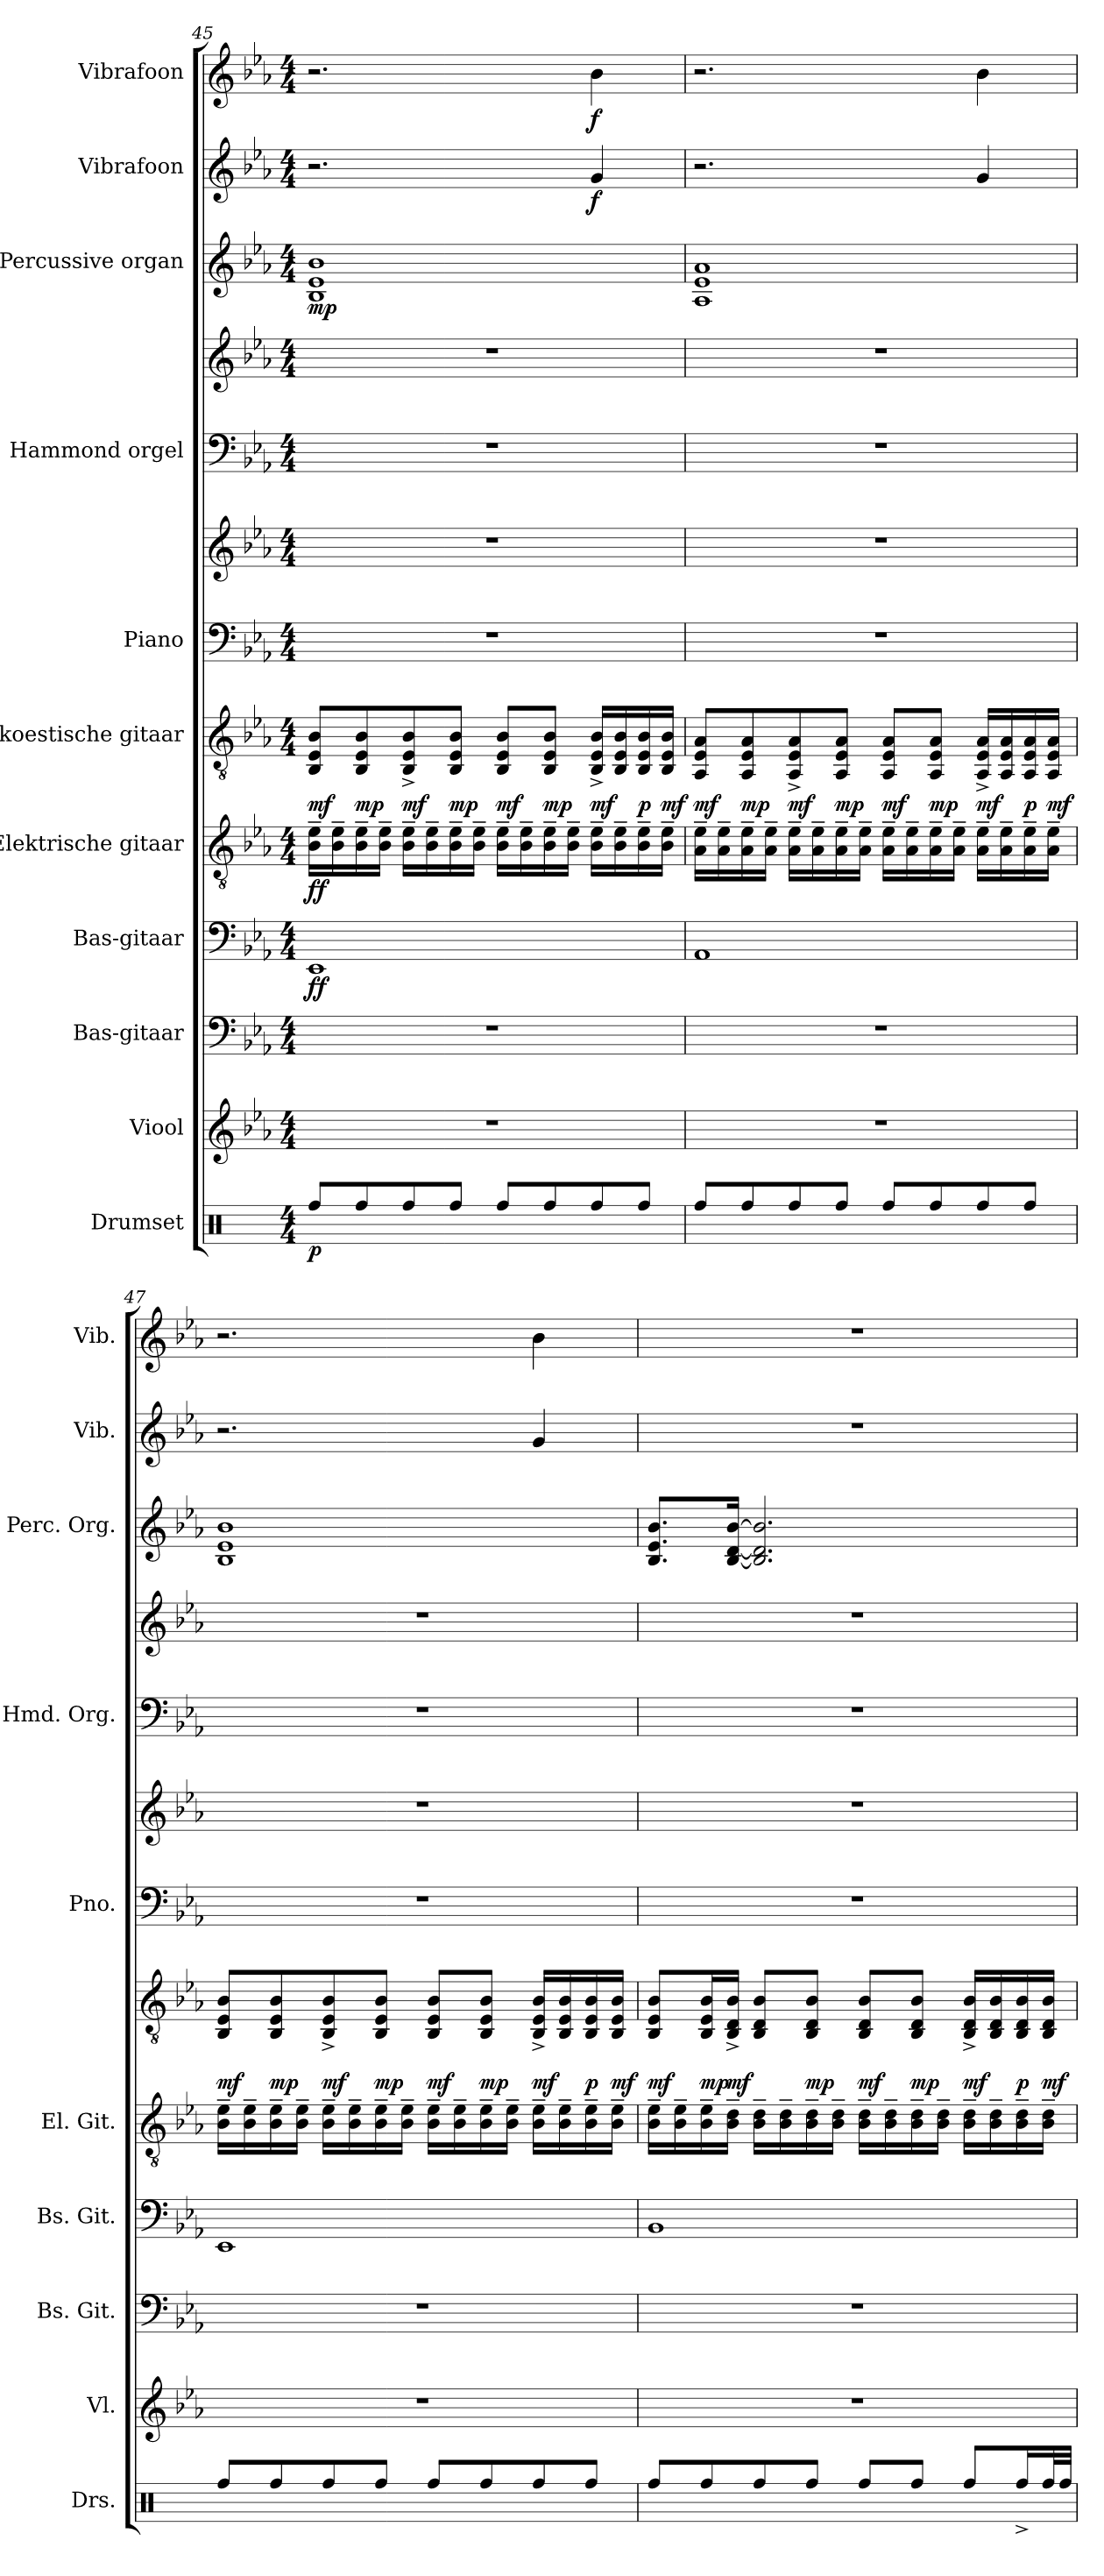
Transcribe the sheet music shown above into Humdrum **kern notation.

**kern	**dynam	**kern	**kern	**kern	**dynam	**kern	**dynam	**kern	**dynam	**kern	**kern	**kern	**kern	**kern	**dynam	**kern	**dynam	**kern	**dynam
*part11	*part11	*part10	*part9	*part8	*part8	*part7	*part7	*part6	*part6	*part5	*part5	*part4	*part4	*part3	*part3	*part2	*part2	*part1	*part1
*staff13	*staff13	*staff12	*staff11	*staff10	*staff10	*staff9	*staff9	*staff8	*staff8	*staff7	*staff6	*staff5	*staff4	*staff3	*staff3	*staff2	*staff2	*staff1	*staff1
*I"Drumset	*	*I"Viool	*I"Bas-gitaar	*I"Bas-gitaar	*	*I"Elektrische gitaar	*	*I"Akoestische gitaar	*	*I"Piano	*	*I"Hammond orgel	*	*I"Percussive organ	*	*I"Vibrafoon	*	*I"Vibrafoon	*
*I'Drs.	*	*I'Vl.	*I'Bs. Git.	*I'Bs. Git.	*	*I'El. Git.	*	*	*	*I'Pno.	*	*I'Hmd. Org.	*	*I'Perc. Org.	*	*I'Vib.	*	*I'Vib.	*
!!LO:PB:g=z
*clefX	*	*clefG2	*clefF4	*clefF4	*	*clefGv2	*	*clefGv2	*	*clefF4	*clefG2	*clefF4	*clefG2	*clefG2	*	*clefG2	*	*clefG2	*
*	*	*	*ITrd7c12	*ITrd7c12	*	*	*	*	*	*	*	*	*	*	*	*	*	*	*
*k[]	*	*k[b-e-a-]	*k[b-e-a-]	*k[b-e-a-]	*	*k[b-e-a-]	*	*k[b-e-a-]	*	*k[b-e-a-]	*k[b-e-a-]	*k[b-e-a-]	*k[b-e-a-]	*k[b-e-a-]	*	*k[b-e-a-]	*	*k[b-e-a-]	*
*M4/4	*	*M4/4	*M4/4	*M4/4	*	*M4/4	*	*M4/4	*	*M4/4	*M4/4	*M4/4	*M4/4	*M4/4	*	*M4/4	*	*M4/4	*
=45	=45	=45	=45	=45	=45	=45	=45	=45	=45	=45	=45	=45	=45	=45	=45	=45	=45	=45	=45
!	!LO:DY:b	!	!	!	!LO:DY:b	!	!LO:DY:b	!	!LO:DY:b	!	!	!	!	!	!LO:DY:b	!	!	!	!
8Rff/L	p	1r	1r	1EEE-	ff	16B-\~ 16e-\~LL	ff	8BB-/ 8E-/ 8B-/L	mf	1r	1r	1r	1r	1B- 1e- 1b-	mp	2.r	.	2.r	.
.	.	.	.	.	.	16B-\~ 16e-\~	.	.	.	.	.	.	.	.	.	.	.	.	.
!	!	!	!	!	!	!	!	!	!LO:DY:b	!	!	!	!	!	!	!	!	!	!
8Rff/	.	.	.	.	.	16B-\~ 16e-\~	.	8BB-/ 8E-/ 8B-/	mp	.	.	.	.	.	.	.	.	.	.
.	.	.	.	.	.	16B-\~ 16e-\~JJ	.	.	.	.	.	.	.	.	.	.	.	.	.
!	!	!	!	!	!	!	!	!	!LO:DY:b	!	!	!	!	!	!	!	!	!	!
8Rff/	.	.	.	.	.	16B-\~ 16e-\~LL	.	8BB-/^ 8E-/^ 8B-/^	mf	.	.	.	.	.	.	.	.	.	.
.	.	.	.	.	.	16B-\~ 16e-\~	.	.	.	.	.	.	.	.	.	.	.	.	.
!	!	!	!	!	!	!	!	!	!LO:DY:b	!	!	!	!	!	!	!	!	!	!
8Rff/J	.	.	.	.	.	16B-\~ 16e-\~	.	8BB-/ 8E-/ 8B-/J	mp	.	.	.	.	.	.	.	.	.	.
.	.	.	.	.	.	16B-\~ 16e-\~JJ	.	.	.	.	.	.	.	.	.	.	.	.	.
!	!	!	!	!	!	!	!	!	!LO:DY:b	!	!	!	!	!	!	!	!	!	!
8Rff/L	.	.	.	.	.	16B-\~ 16e-\~LL	.	8BB-/ 8E-/ 8B-/L	mf	.	.	.	.	.	.	.	.	.	.
.	.	.	.	.	.	16B-\~ 16e-\~	.	.	.	.	.	.	.	.	.	.	.	.	.
!	!	!	!	!	!	!	!	!	!LO:DY:b	!	!	!	!	!	!	!	!	!	!
8Rff/	.	.	.	.	.	16B-\~ 16e-\~	.	8BB-/ 8E-/ 8B-/J	mp	.	.	.	.	.	.	.	.	.	.
.	.	.	.	.	.	16B-\~ 16e-\~JJ	.	.	.	.	.	.	.	.	.	.	.	.	.
!	!	!	!	!	!	!	!	!	!LO:DY:b	!	!	!	!	!	!	!	!LO:DY:b	!	!LO:DY:b
8Rff/	.	.	.	.	.	16B-\~ 16e-\~LL	.	16BB-/^ 16E-/^ 16B-/^LL	mf	.	.	.	.	.	.	4g/	f	4b-\	f
.	.	.	.	.	.	16B-\~ 16e-\~	.	16BB-/ 16E-/ 16B-/	.	.	.	.	.	.	.	.	.	.	.
!	!	!	!	!	!	!	!	!	!LO:DY:b	!	!	!	!	!	!	!	!	!	!
8Rff/J	.	.	.	.	.	16B-\~ 16e-\~	.	16BB-/ 16E-/ 16B-/	p	.	.	.	.	.	.	.	.	.	.
!	!	!	!	!	!	!	!	!	!LO:DY:b	!	!	!	!	!	!	!	!	!	!
.	.	.	.	.	.	16B-\~ 16e-\~JJ	.	16BB-/ 16E-/ 16B-/JJ	mf	.	.	.	.	.	.	.	.	.	.
=46	=46	=46	=46	=46	=46	=46	=46	=46	=46	=46	=46	=46	=46	=46	=46	=46	=46	=46	=46
!	!	!	!	!	!	!	!	!	!LO:DY:b	!	!	!	!	!	!	!	!	!	!
8Rff/L	.	1r	1r	1AAA-	.	16A-\~ 16e-\~LL	.	8AA-/ 8E-/ 8A-/L	mf	1r	1r	1r	1r	1A- 1e- 1a-	.	2.r	.	2.r	.
.	.	.	.	.	.	16A-\~ 16e-\~	.	.	.	.	.	.	.	.	.	.	.	.	.
!	!	!	!	!	!	!	!	!	!LO:DY:b	!	!	!	!	!	!	!	!	!	!
8Rff/	.	.	.	.	.	16A-\~ 16e-\~	.	8AA-/ 8E-/ 8A-/	mp	.	.	.	.	.	.	.	.	.	.
.	.	.	.	.	.	16A-\~ 16e-\~JJ	.	.	.	.	.	.	.	.	.	.	.	.	.
!	!	!	!	!	!	!	!	!	!LO:DY:b	!	!	!	!	!	!	!	!	!	!
8Rff/	.	.	.	.	.	16A-\~ 16e-\~LL	.	8AA-/^ 8E-/^ 8A-/^	mf	.	.	.	.	.	.	.	.	.	.
.	.	.	.	.	.	16A-\~ 16e-\~	.	.	.	.	.	.	.	.	.	.	.	.	.
!	!	!	!	!	!	!	!	!	!LO:DY:b	!	!	!	!	!	!	!	!	!	!
8Rff/J	.	.	.	.	.	16A-\~ 16e-\~	.	8AA-/ 8E-/ 8A-/J	mp	.	.	.	.	.	.	.	.	.	.
.	.	.	.	.	.	16A-\~ 16e-\~JJ	.	.	.	.	.	.	.	.	.	.	.	.	.
!	!	!	!	!	!	!	!	!	!LO:DY:b	!	!	!	!	!	!	!	!	!	!
8Rff/L	.	.	.	.	.	16A-\~ 16e-\~LL	.	8AA-/ 8E-/ 8A-/L	mf	.	.	.	.	.	.	.	.	.	.
.	.	.	.	.	.	16A-\~ 16e-\~	.	.	.	.	.	.	.	.	.	.	.	.	.
!	!	!	!	!	!	!	!	!	!LO:DY:b	!	!	!	!	!	!	!	!	!	!
8Rff/	.	.	.	.	.	16A-\~ 16e-\~	.	8AA-/ 8E-/ 8A-/J	mp	.	.	.	.	.	.	.	.	.	.
.	.	.	.	.	.	16A-\~ 16e-\~JJ	.	.	.	.	.	.	.	.	.	.	.	.	.
!	!	!	!	!	!	!	!	!	!LO:DY:b	!	!	!	!	!	!	!	!	!	!
8Rff/	.	.	.	.	.	16A-\~ 16e-\~LL	.	16AA-/^ 16E-/^ 16A-/^LL	mf	.	.	.	.	.	.	4g/	.	4b-\	.
.	.	.	.	.	.	16A-\~ 16e-\~	.	16AA-/ 16E-/ 16A-/	.	.	.	.	.	.	.	.	.	.	.
!	!	!	!	!	!	!	!	!	!LO:DY:b	!	!	!	!	!	!	!	!	!	!
8Rff/J	.	.	.	.	.	16A-\~ 16e-\~	.	16AA-/ 16E-/ 16A-/	p	.	.	.	.	.	.	.	.	.	.
!	!	!	!	!	!	!	!	!	!LO:DY:b	!	!	!	!	!	!	!	!	!	!
.	.	.	.	.	.	16A-\~ 16e-\~JJ	.	16AA-/ 16E-/ 16A-/JJ	mf	.	.	.	.	.	.	.	.	.	.
!!LO:PB:g=z
=47	=47	=47	=47	=47	=47	=47	=47	=47	=47	=47	=47	=47	=47	=47	=47	=47	=47	=47	=47
!	!	!	!	!	!	!	!	!	!LO:DY:b	!	!	!	!	!	!	!	!	!	!
8Rff/L	.	1r	1r	1EEE-	.	16B-\~ 16e-\~LL	.	8BB-/ 8E-/ 8B-/L	mf	1r	1r	1r	1r	1B- 1e- 1b-	.	2.r	.	2.r	.
.	.	.	.	.	.	16B-\~ 16e-\~	.	.	.	.	.	.	.	.	.	.	.	.	.
!	!	!	!	!	!	!	!	!	!LO:DY:b	!	!	!	!	!	!	!	!	!	!
8Rff/	.	.	.	.	.	16B-\~ 16e-\~	.	8BB-/ 8E-/ 8B-/	mp	.	.	.	.	.	.	.	.	.	.
.	.	.	.	.	.	16B-\~ 16e-\~JJ	.	.	.	.	.	.	.	.	.	.	.	.	.
!	!	!	!	!	!	!	!	!	!LO:DY:b	!	!	!	!	!	!	!	!	!	!
8Rff/	.	.	.	.	.	16B-\~ 16e-\~LL	.	8BB-/^ 8E-/^ 8B-/^	mf	.	.	.	.	.	.	.	.	.	.
.	.	.	.	.	.	16B-\~ 16e-\~	.	.	.	.	.	.	.	.	.	.	.	.	.
!	!	!	!	!	!	!	!	!	!LO:DY:b	!	!	!	!	!	!	!	!	!	!
8Rff/J	.	.	.	.	.	16B-\~ 16e-\~	.	8BB-/ 8E-/ 8B-/J	mp	.	.	.	.	.	.	.	.	.	.
.	.	.	.	.	.	16B-\~ 16e-\~JJ	.	.	.	.	.	.	.	.	.	.	.	.	.
!	!	!	!	!	!	!	!	!	!LO:DY:b	!	!	!	!	!	!	!	!	!	!
8Rff/L	.	.	.	.	.	16B-\~ 16e-\~LL	.	8BB-/ 8E-/ 8B-/L	mf	.	.	.	.	.	.	.	.	.	.
.	.	.	.	.	.	16B-\~ 16e-\~	.	.	.	.	.	.	.	.	.	.	.	.	.
!	!	!	!	!	!	!	!	!	!LO:DY:b	!	!	!	!	!	!	!	!	!	!
8Rff/	.	.	.	.	.	16B-\~ 16e-\~	.	8BB-/ 8E-/ 8B-/J	mp	.	.	.	.	.	.	.	.	.	.
.	.	.	.	.	.	16B-\~ 16e-\~JJ	.	.	.	.	.	.	.	.	.	.	.	.	.
!	!	!	!	!	!	!	!	!	!LO:DY:b	!	!	!	!	!	!	!	!	!	!
8Rff/	.	.	.	.	.	16B-\~ 16e-\~LL	.	16BB-/^ 16E-/^ 16B-/^LL	mf	.	.	.	.	.	.	4g/	.	4b-\	.
.	.	.	.	.	.	16B-\~ 16e-\~	.	16BB-/ 16E-/ 16B-/	.	.	.	.	.	.	.	.	.	.	.
!	!	!	!	!	!	!	!	!	!LO:DY:b	!	!	!	!	!	!	!	!	!	!
8Rff/J	.	.	.	.	.	16B-\~ 16e-\~	.	16BB-/ 16E-/ 16B-/	p	.	.	.	.	.	.	.	.	.	.
!	!	!	!	!	!	!	!	!	!LO:DY:b	!	!	!	!	!	!	!	!	!	!
.	.	.	.	.	.	16B-\~ 16e-\~JJ	.	16BB-/ 16E-/ 16B-/JJ	mf	.	.	.	.	.	.	.	.	.	.
=48	=48	=48	=48	=48	=48	=48	=48	=48	=48	=48	=48	=48	=48	=48	=48	=48	=48	=48	=48
!	!	!	!	!	!	!	!	!	!LO:DY:b	!	!	!	!	!	!	!	!	!	!
8Rff/L	.	1r	1r	1BBB-	.	16B-\~ 16e-\~LL	.	8BB-/ 8E-/ 8B-/L	mf	1r	1r	1r	1r	8.B-/ 8.e-/ 8.b-/L	.	1r	.	1r	.
.	.	.	.	.	.	16B-\~ 16e-\~	.	.	.	.	.	.	.	.	.	.	.	.	.
!	!	!	!	!	!	!	!	!	!LO:DY:b	!	!	!	!	!	!	!	!	!	!
8Rff/	.	.	.	.	.	16B-\~ 16e-\~	.	16BB-/ 16E-/ 16B-/L	mp	.	.	.	.	.	.	.	.	.	.
!	!	!	!	!	!	!	!	!	!LO:DY:b	!	!	!	!	!	!	!	!	!	!
.	.	.	.	.	.	16B-\~ 16d\~JJ	.	16BB-/^ 16D/^ 16B-/^JJ	mf	.	.	.	.	[16B-/ [16d/ [16b-/Jk	.	.	.	.	.
8Rff/	.	.	.	.	.	16B-\~ 16d\~LL	.	8BB-/ 8D/ 8B-/L	.	.	.	.	.	2.B-/] 2.d/] 2.b-/]	.	.	.	.	.
.	.	.	.	.	.	16B-\~ 16d\~	.	.	.	.	.	.	.	.	.	.	.	.	.
!	!	!	!	!	!	!	!	!	!LO:DY:b	!	!	!	!	!	!	!	!	!	!
8Rff/J	.	.	.	.	.	16B-\~ 16d\~	.	8BB-/ 8D/ 8B-/J	mp	.	.	.	.	.	.	.	.	.	.
.	.	.	.	.	.	16B-\~ 16d\~JJ	.	.	.	.	.	.	.	.	.	.	.	.	.
!	!	!	!	!	!	!	!	!	!LO:DY:b	!	!	!	!	!	!	!	!	!	!
8Rff/L	.	.	.	.	.	16B-\~ 16d\~LL	.	8BB-/ 8D/ 8B-/L	mf	.	.	.	.	.	.	.	.	.	.
.	.	.	.	.	.	16B-\~ 16d\~	.	.	.	.	.	.	.	.	.	.	.	.	.
!	!	!	!	!	!	!	!	!	!LO:DY:b	!	!	!	!	!	!	!	!	!	!
8Rff/J	.	.	.	.	.	16B-\~ 16d\~	.	8BB-/ 8D/ 8B-/J	mp	.	.	.	.	.	.	.	.	.	.
.	.	.	.	.	.	16B-\~ 16d\~JJ	.	.	.	.	.	.	.	.	.	.	.	.	.
!	!	!	!	!	!	!	!	!	!LO:DY:b	!	!	!	!	!	!	!	!	!	!
8Rff/L	.	.	.	.	.	16B-\~ 16d\~LL	.	16BB-/^ 16D/^ 16B-/^LL	mf	.	.	.	.	.	.	.	.	.	.
.	.	.	.	.	.	16B-\~ 16d\~	.	16BB-/ 16D/ 16B-/	.	.	.	.	.	.	.	.	.	.	.
!	!	!	!	!	!	!	!	!	!LO:DY:b	!	!	!	!	!	!	!	!	!	!
16Rff^/L	.	.	.	.	.	16B-\~ 16d\~	.	16BB-/ 16D/ 16B-/	p	.	.	.	.	.	.	.	.	.	.
!	!	!	!	!	!	!	!	!	!LO:DY:b	!	!	!	!	!	!	!	!	!	!
32Rff/L	.	.	.	.	.	16B-\~ 16d\~JJ	.	16BB-/ 16D/ 16B-/JJ	mf	.	.	.	.	.	.	.	.	.	.
32Rff/JJJ	.	.	.	.	.	.	.	.	.	.	.	.	.	.	.	.	.	.	.
=	=	=	=	=	=	=	=	=	=	=	=	=	=	=	=	=	=	=	=
*-	*-	*-	*-	*-	*-	*-	*-	*-	*-	*-	*-	*-	*-	*-	*-	*-	*-	*-	*-
